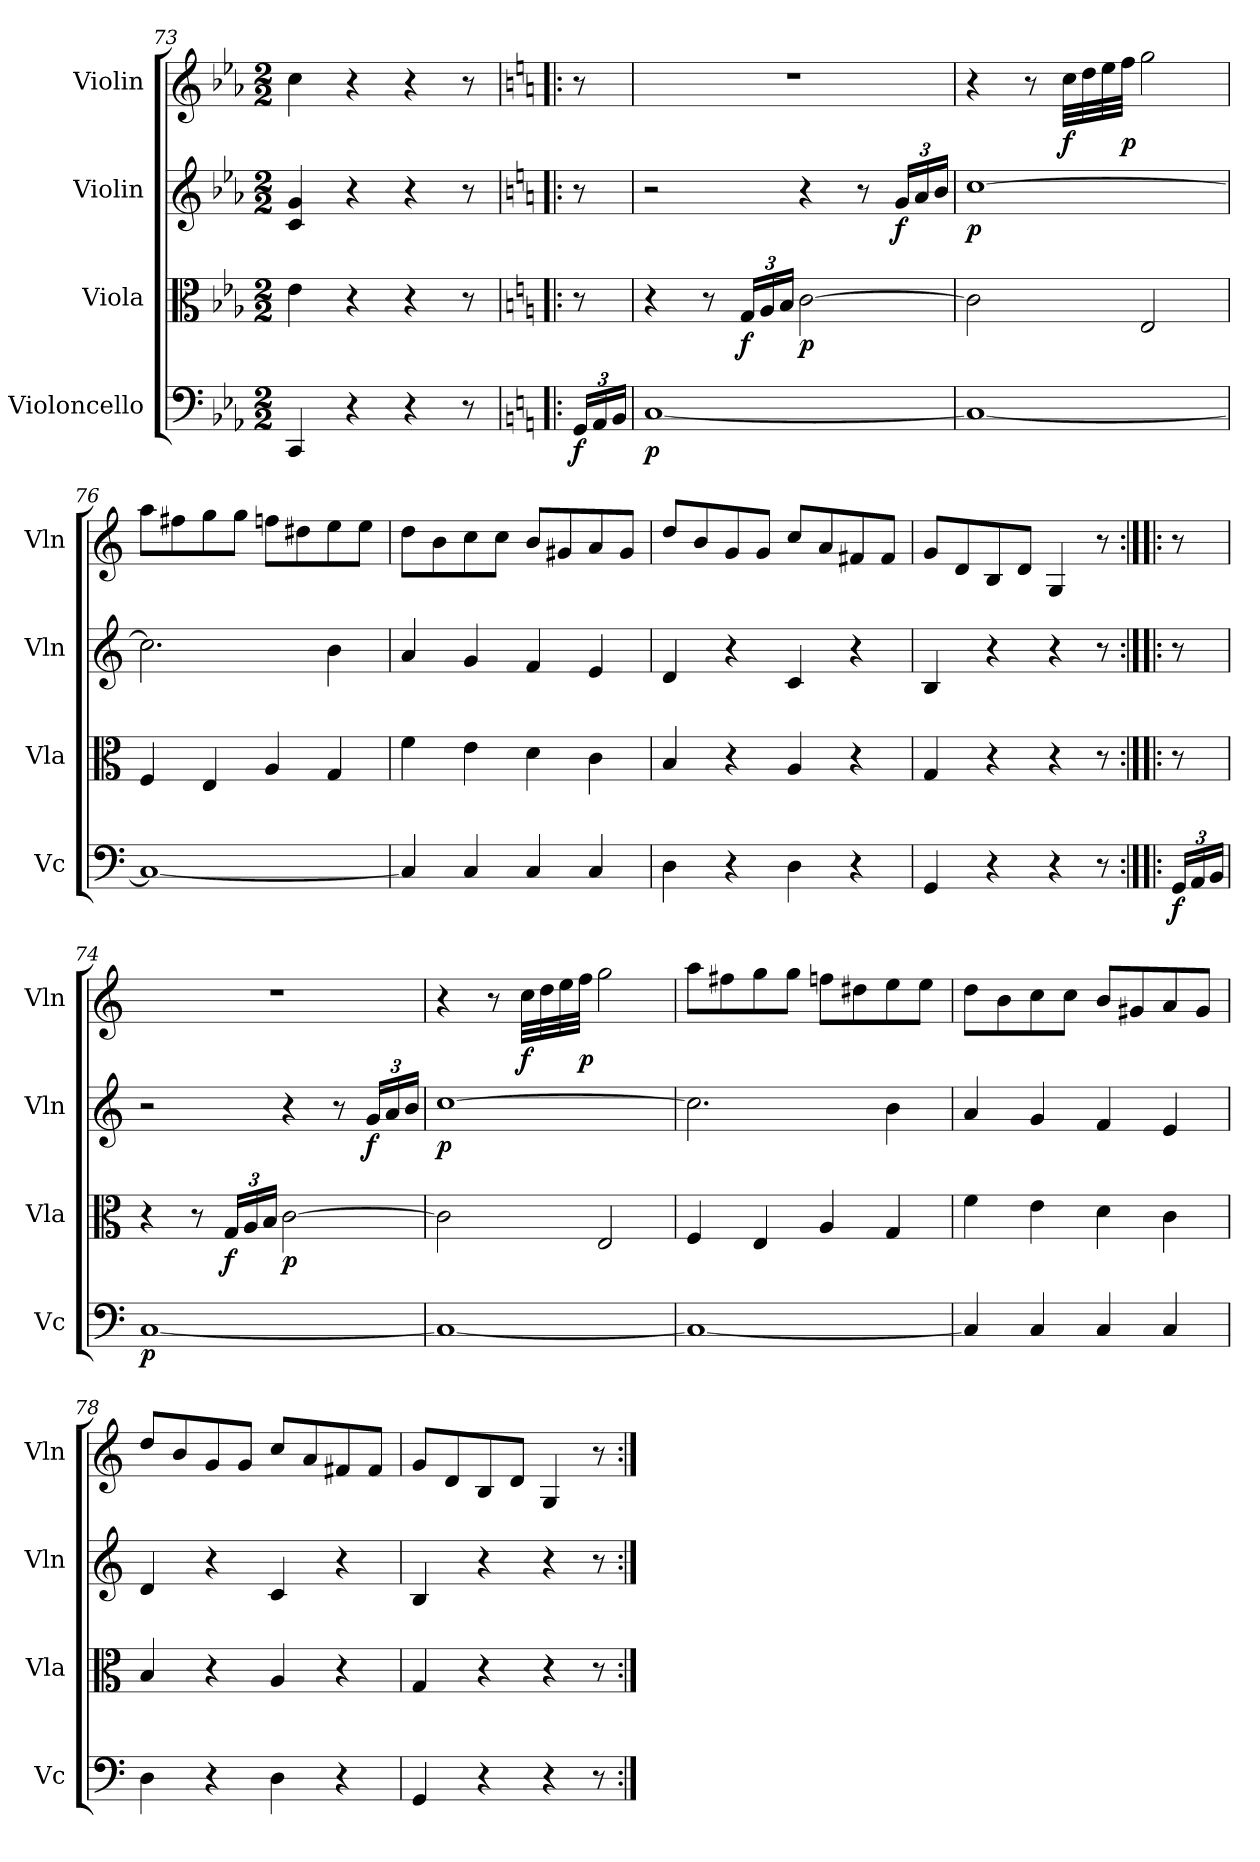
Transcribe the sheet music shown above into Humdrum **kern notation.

**kern	**dynam	**kern	**dynam	**kern	**dynam	**kern	**dynam
*part4	*part4	*part3	*part3	*part2	*part2	*part1	*part1
*staff4	*staff4	*staff3	*staff3	*staff2	*staff2	*staff1	*staff1
*I"Violoncello	*	*I"Viola	*	*I"Violin	*	*I"Violin	*
*I'Vc	*	*I'Vla	*	*I'Vln	*	*I'Vln	*
*clefF4	*	*clefC3	*	*clefG2	*	*clefG2	*
*k[b-e-a-]	*	*k[b-e-a-]	*	*k[b-e-a-]	*	*k[b-e-a-]	*
*c:	*	*c:	*	*c:	*	*c:	*
*M2/2	*	*M2/2	*	*M2/2	*	*M2/2	*
=73	=73	=73	=73	=73	=73	=73	=73
4CC/	.	4e-\	.	4c/ 4g/	.	4cc\	.
4r	.	4r	.	4r	.	4r	.
4r	.	4r	.	4r	.	4r	.
8r	.	8r	.	8r	.	8r	.
=!|:	=!|:	=!|:	=!|:	=!|:	=!|:	=!|:	=!|:
*k[]	*	*k[]	*	*k[]	*	*k[]	*
24GG/LL	f	8r	.	8r	.	8r	.
24AA/	.	.	.	.	.	.	.
24BB/JJ	.	.	.	.	.	.	.
=74	=74	=74	=74	=74	=74	=74	=74
[1C	p	4r	.	2r	.	1r	.
.	.	8r	.	.	.	.	.
.	.	24G/LL	f	.	.	.	.
.	.	24A/	.	.	.	.	.
.	.	24B/JJ	.	.	.	.	.
.	.	[2c\	p	4r	.	.	.
.	.	.	.	8r	.	.	.
.	.	.	.	24g/LL	f	.	.
.	.	.	.	24a/	.	.	.
.	.	.	.	24b/JJ	.	.	.
=75	=75	=75	=75	=75	=75	=75	=75
1C_	.	2c\]	.	[1cc	p	4r	.
.	.	.	.	.	.	8r	.
.	.	.	.	.	.	32cc\LLL	f
.	.	.	.	.	.	32dd\	.
.	.	.	.	.	.	32ee\	.
.	.	.	.	.	.	32ff\JJJ	p
.	.	2E/	.	.	.	2gg\	.
=76	=76	=76	=76	=76	=76	=76	=76
1C_	.	4F/	.	2.cc\]	.	8aa\L	.
.	.	.	.	.	.	8ff#X\	.
.	.	4E/	.	.	.	8gg\	.
.	.	.	.	.	.	8gg\J	.
.	.	4A/	.	.	.	8ffn\L	.
.	.	.	.	.	.	8dd#X\	.
.	.	4G/	.	4b\	.	8ee\	.
.	.	.	.	.	.	8ee\J	.
=77	=77	=77	=77	=77	=77	=77	=77
4C/]	.	4f\	.	4a/	.	8dd\L	.
.	.	.	.	.	.	8b\	.
4C/	.	4e\	.	4g/	.	8cc\	.
.	.	.	.	.	.	8cc\J	.
4C/	.	4d\	.	4f/	.	8b/L	.
.	.	.	.	.	.	8g#X/	.
4C/	.	4c\	.	4e/	.	8a/	.
.	.	.	.	.	.	8g#/J	.
=78	=78	=78	=78	=78	=78	=78	=78
4D\	.	4B/	.	4d/	.	8dd/L	.
.	.	.	.	.	.	8b/	.
4r	.	4r	.	4r	.	8g/	.
.	.	.	.	.	.	8g/J	.
4D\	.	4A/	.	4c/	.	8cc/L	.
.	.	.	.	.	.	8a/	.
4r	.	4r	.	4r	.	8f#X/	.
.	.	.	.	.	.	8f#/J	.
=79	=79	=79	=79	=79	=79	=79	=79
4GG/	.	4G/	.	4B/	.	8g/L	.
.	.	.	.	.	.	8d/	.
4r	.	4r	.	4r	.	8B/	.
.	.	.	.	.	.	8d/J	.
4r	.	4r	.	4r	.	4G/	.
8r	.	8r	.	8r	.	8r	.
=:|!|:	=:|!|:	=:|!|:	=:|!|:	=:|!|:	=:|!|:	=:|!|:	=:|!|:
*k[]	*	*k[]	*	*k[]	*	*k[]	*
24GG/LL	f	8r	.	8r	.	8r	.
24AA/	.	.	.	.	.	.	.
24BB/JJ	.	.	.	.	.	.	.
=74	=74	=74	=74	=74	=74	=74	=74
[1C	p	4r	.	2r	.	1r	.
.	.	8r	.	.	.	.	.
.	.	24G/LL	f	.	.	.	.
.	.	24A/	.	.	.	.	.
.	.	24B/JJ	.	.	.	.	.
.	.	[2c\	p	4r	.	.	.
.	.	.	.	8r	.	.	.
.	.	.	.	24g/LL	f	.	.
.	.	.	.	24a/	.	.	.
.	.	.	.	24b/JJ	.	.	.
=75	=75	=75	=75	=75	=75	=75	=75
1C_	.	2c\]	.	[1cc	p	4r	.
.	.	.	.	.	.	8r	.
.	.	.	.	.	.	32cc\LLL	f
.	.	.	.	.	.	32dd\	.
.	.	.	.	.	.	32ee\	.
.	.	.	.	.	.	32ff\JJJ	p
.	.	2E/	.	.	.	2gg\	.
=76	=76	=76	=76	=76	=76	=76	=76
1C_	.	4F/	.	2.cc\]	.	8aa\L	.
.	.	.	.	.	.	8ff#X\	.
.	.	4E/	.	.	.	8gg\	.
.	.	.	.	.	.	8gg\J	.
.	.	4A/	.	.	.	8ffn\L	.
.	.	.	.	.	.	8dd#X\	.
.	.	4G/	.	4b\	.	8ee\	.
.	.	.	.	.	.	8ee\J	.
=77	=77	=77	=77	=77	=77	=77	=77
4C/]	.	4f\	.	4a/	.	8dd\L	.
.	.	.	.	.	.	8b\	.
4C/	.	4e\	.	4g/	.	8cc\	.
.	.	.	.	.	.	8cc\J	.
4C/	.	4d\	.	4f/	.	8b/L	.
.	.	.	.	.	.	8g#X/	.
4C/	.	4c\	.	4e/	.	8a/	.
.	.	.	.	.	.	8g#/J	.
=78	=78	=78	=78	=78	=78	=78	=78
4D\	.	4B/	.	4d/	.	8dd/L	.
.	.	.	.	.	.	8b/	.
4r	.	4r	.	4r	.	8g/	.
.	.	.	.	.	.	8g/J	.
4D\	.	4A/	.	4c/	.	8cc/L	.
.	.	.	.	.	.	8a/	.
4r	.	4r	.	4r	.	8f#X/	.
.	.	.	.	.	.	8f#/J	.
=79	=79	=79	=79	=79	=79	=79	=79
4GG/	.	4G/	.	4B/	.	8g/L	.
.	.	.	.	.	.	8d/	.
4r	.	4r	.	4r	.	8B/	.
.	.	.	.	.	.	8d/J	.
4r	.	4r	.	4r	.	4G/	.
8r	.	8r	.	8r	.	8r	.
=:|!	=:|!	=:|!	=:|!	=:|!	=:|!	=:|!	=:|!
*-	*-	*-	*-	*-	*-	*-	*-
